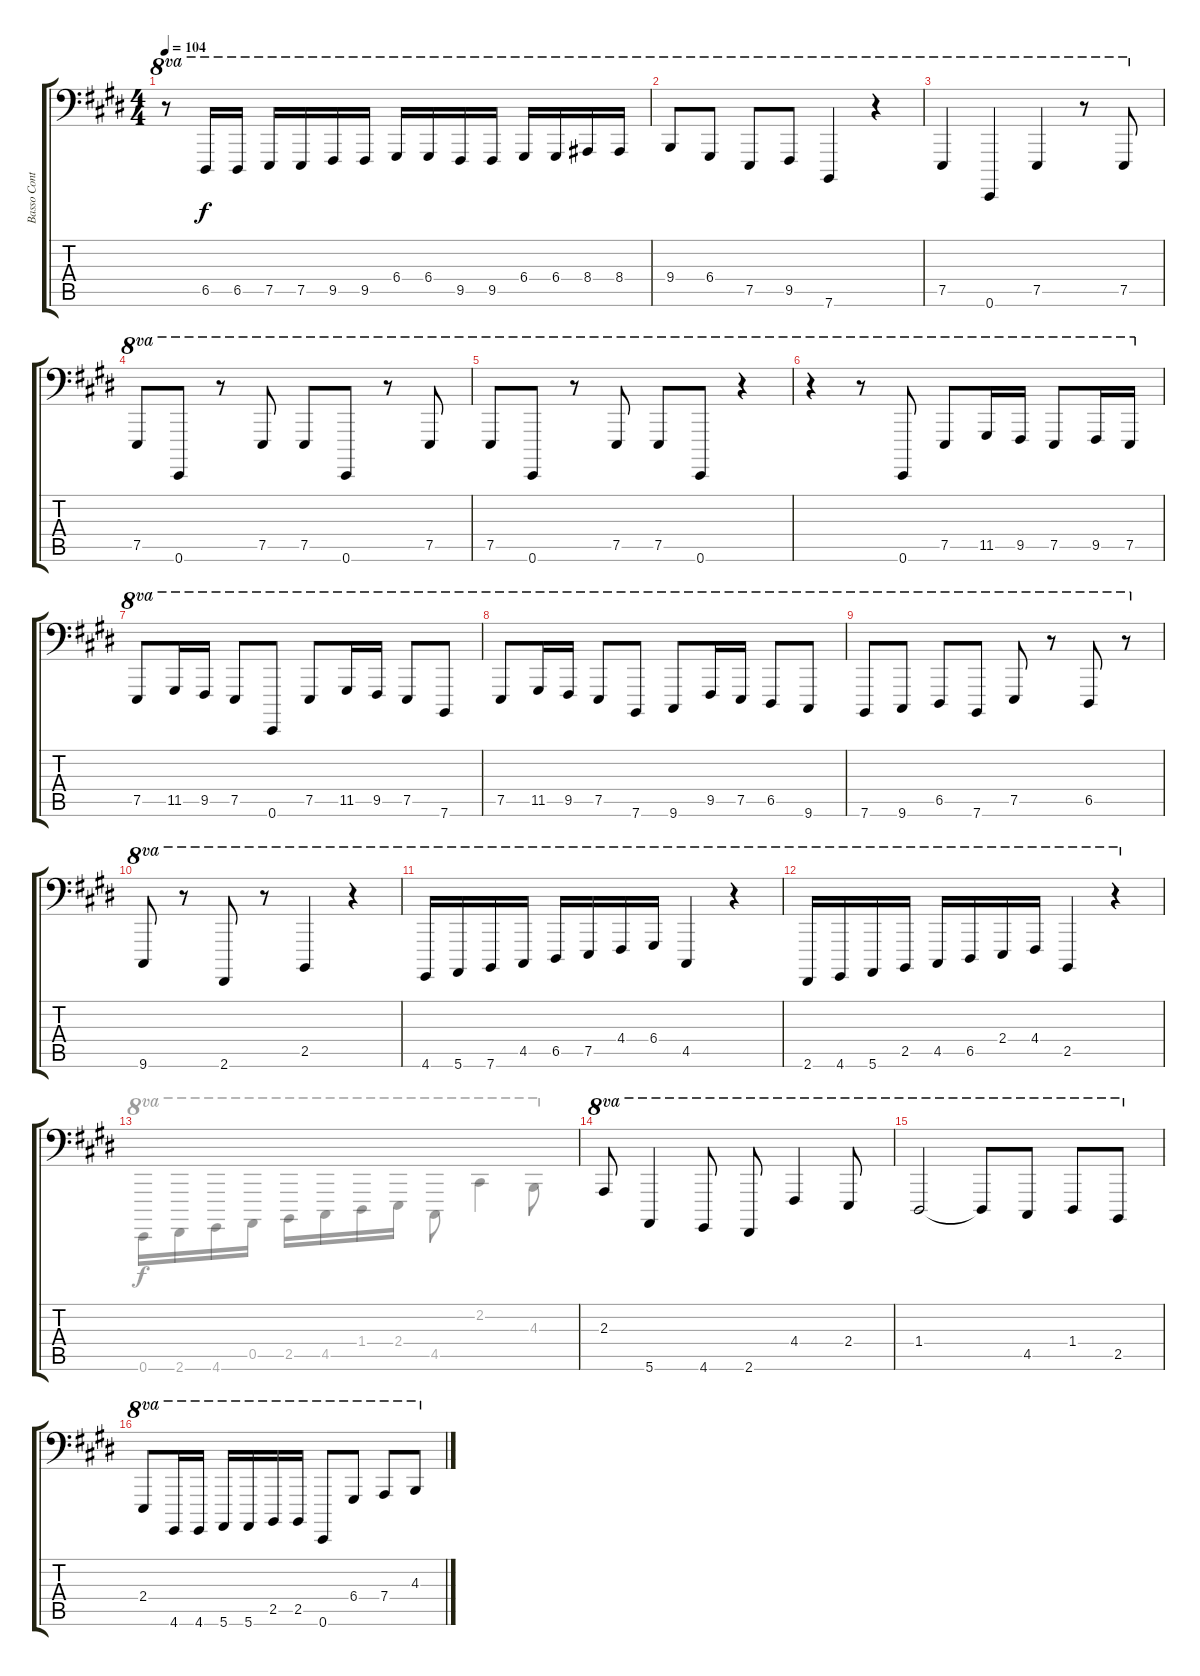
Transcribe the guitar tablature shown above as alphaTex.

\track ("Basso Continuo" "Basso Cont") {instrument harpsichord}
\staff {score tabs}
\tuning (E3 B2 G2 D2 A1 E1) {hide}
\voice
\ts (4 4)
\tempo 104
\clef f4
\ks e
r.8{ot 8va dy f} 6.5.16{ot 8va} 6.5.16{ot 8va} 7.5.16{ot 8va} 7.5.16{ot 8va} 9.5.16{ot 8va} 9.5.16{ot 8va} 6.4.16{ot 8va} 6.4.16{ot 8va} 9.5.16{ot 8va} 9.5.16{ot 8va} 6.4.16{ot 8va} 6.4.16{ot 8va} 8.4.16{ot 8va} 8.4.16{ot 8va} |
9.4.8{ot 8va} 6.4.8{ot 8va} 7.5.8{ot 8va} 9.5.8{ot 8va} 7.6.4{ot 8va} r.4{ot 8va} |
7.5.4{ot 8va} 0.6.4{ot 8va} 7.5.4{ot 8va} r.8{ot 8va} 7.5.8{ot 8va} |
7.5.8{ot 8va} 0.6.8{ot 8va} r.8{ot 8va} 7.5.8{ot 8va} 7.5.8{ot 8va} 0.6.8{ot 8va} r.8{ot 8va} 7.5.8{ot 8va} |
7.5.8{ot 8va} 0.6.8{ot 8va} r.8{ot 8va} 7.5.8{ot 8va} 7.5.8{ot 8va} 0.6.8{ot 8va} r.4{ot 8va} |
r.4{ot 8va} r.8{ot 8va} 0.6.8{ot 8va} 7.5.8{ot 8va} 11.5.16{ot 8va} 9.5.16{ot 8va} 7.5.8{ot 8va} 9.5.16{ot 8va} 7.5.16{ot 8va} |
7.5.8{ot 8va} 11.5.16{ot 8va} 9.5.16{ot 8va} 7.5.8{ot 8va} 0.6.8{ot 8va} 7.5.8{ot 8va} 11.5.16{ot 8va} 9.5.16{ot 8va} 7.5.8{ot 8va} 7.6.8{ot 8va} |
7.5.8{ot 8va} 11.5.16{ot 8va} 9.5.16{ot 8va} 7.5.8{ot 8va} 7.6.8{ot 8va} 9.6.8{ot 8va} 9.5.16{ot 8va} 7.5.16{ot 8va} 6.5.8{ot 8va} 9.6.8{ot 8va} |
7.6.8{ot 8va} 9.6.8{ot 8va} 6.5.8{ot 8va} 7.6.8{ot 8va} 7.5.8{ot 8va} r.8{ot 8va} 6.5.8{ot 8va} r.8{ot 8va} |
9.6.8{ot 8va} r.8{ot 8va} 2.6.8{ot 8va} r.8{ot 8va} 2.5.4{ot 8va} r.4{ot 8va} |
4.6.16{ot 8va} 5.6.16{ot 8va} 7.6.16{ot 8va} 4.5.16{ot 8va} 6.5.16{ot 8va} 7.5.16{ot 8va} 4.4.16{ot 8va} 6.4.16{ot 8va} 4.5.4{ot 8va} r.4{ot 8va} |
2.6.16{ot 8va} 4.6.16{ot 8va} 5.6.16{ot 8va} 2.5.16{ot 8va} 4.5.16{ot 8va} 6.5.16{ot 8va} 2.4.16{ot 8va} 4.4.16{ot 8va} 2.5.4{ot 8va} r.4{ot 8va} |
|
2.3.8{ot 8va} 5.6.4{ot 8va} 4.6.8{ot 8va} 2.6.8{ot 8va} 4.4.4{ot 8va} 2.4.8{ot 8va} |
1.4.2{ot 8va} 1.4{t}.8{ot 8va} 4.5.8{ot 8va} 1.4.8{ot 8va} 2.5.8{ot 8va} |
2.4.8{ot 8va} 4.6.16{ot 8va} 4.6.16{ot 8va} 5.6.16{ot 8va} 5.6.16{ot 8va} 2.5.16{ot 8va} 2.5.16{ot 8va} 0.6.8{ot 8va} 6.4.8{ot 8va} 7.4.8{ot 8va} 4.3.8{ot 8va}
\voice
\clef f4
\ottava regular
\simile none
\ks e
|
|
|
|
|
|
|
|
|
|
|
|
0.6.16{ot 8va} 2.6.16{ot 8va} 4.6.16{ot 8va} 0.5.16{ot 8va} 2.5.16{ot 8va} 4.5.16{ot 8va} 1.4.16{ot 8va} 2.4.16{ot 8va} 4.5.8{ot 8va} 2.2.4{ot 8va} 4.3.8{ot 8va} |
|
|
